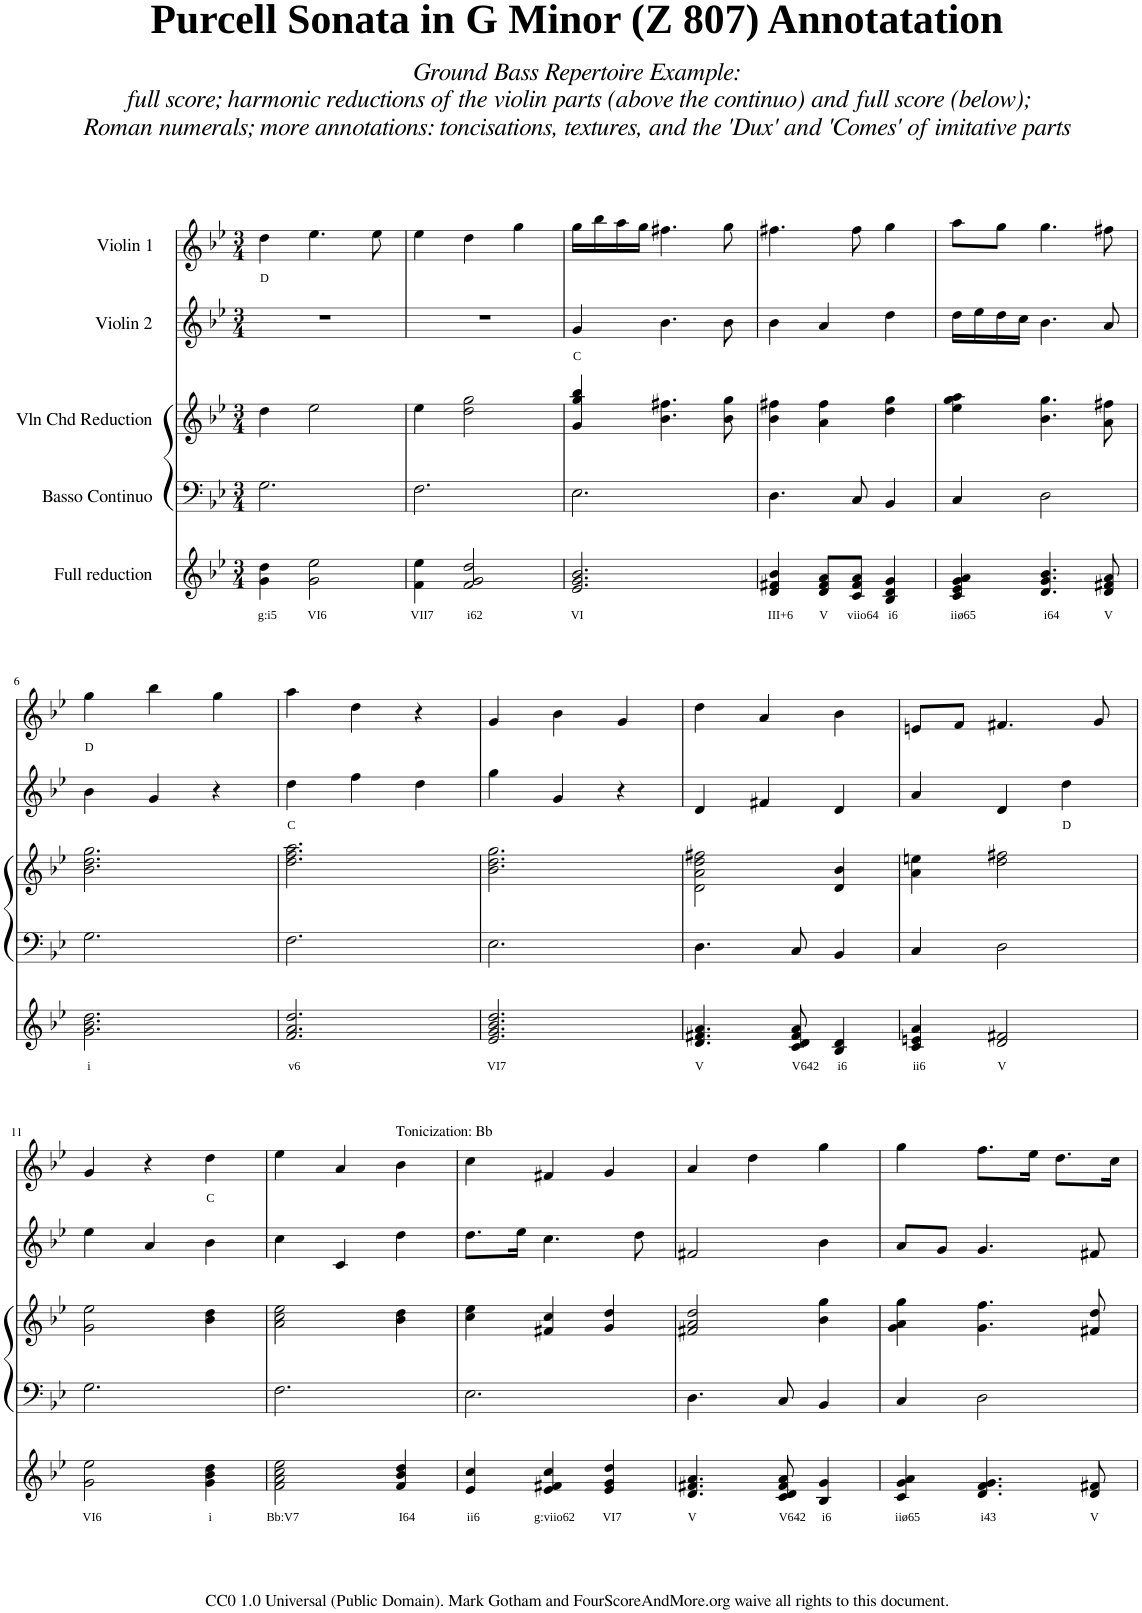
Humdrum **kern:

**kern	**text	**kern	**kern	**kern	**text	**kern	**text
*part5	*part5	*part4	*part3	*part2	*part2	*part1	*part1
*staff5	*staff5	*staff4	*staff3	*staff2	*staff2	*staff1	*staff1
*I"Full reduction	*	*I"Basso Continuo	*I"Vln Chd Reduction	*I"Violin 2	*	*I"Violin 1	*
*	*	*	*	*I'Vln	*	*I'Vln	*
*clefG2	*	*clefF4	*clefG2	*clefG2	*	*clefG2	*
*k[b-e-]	*	*k[b-e-]	*k[b-e-]	*k[b-e-]	*	*k[b-e-]	*
*M3/4	*	*M3/4	*M3/4	*M3/4	*	*M3/4	*
=1	=1	=1	=1	=1	=1	=1	=1
!	!LO:LY:b	!	!	!	!	!	!LO:LY:b
4g\ 4dd\	g:i5	2.G\	4dd\	2.r	.	4dd\	D
!	!LO:LY:b	!	!	!	!	!	!
2g\ 2ee-\	VI6	.	2ee-\	.	.	4.ee-\	.
.	.	.	.	.	.	8ee-\	.
=2	=2	=2	=2	=2	=2	=2	=2
!	!LO:LY:b	!	!	!	!	!	!
4f\ 4ee-\	VII7	2.F\	4ee-\	2.r	.	4ee-\	.
!	!LO:LY:b	!	!	!	!	!	!
2f/ 2g/ 2dd/	i62	.	2dd\ 2gg\	.	.	4dd\	.
.	.	.	.	.	.	4gg\	.
=3	=3	=3	=3	=3	=3	=3	=3
!	!LO:LY:b	!	!	!	!LO:LY:b	!	!
2.e-/ 2.g/ 2.b-/	VI	2.E-\	4g/ 4gg/ 4bb-/	4g/	C	16gg\LL	.
.	.	.	.	.	.	16bb-\	.
.	.	.	.	.	.	16aa\	.
.	.	.	.	.	.	16gg\JJ	.
.	.	.	4.b-\ 4.ff#X\	4.b-\	.	4.ff#X\	.
.	.	.	8b-\ 8gg\	8b-\	.	8gg\	.
=4	=4	=4	=4	=4	=4	=4	=4
!	!LO:LY:b	!	!	!	!	!	!
4d/ 4f#X/ 4b-/	III+6	4.D\	4b-\ 4ff#X\	4b-\	.	4.ff#X\	.
!	!LO:LY:b	!	!	!	!	!	!
8d/ 8f#/ 8a/L	V	.	4a\ 4ff#\	4a/	.	.	.
!	!LO:LY:b	!	!	!	!	!	!
8c/ 8f#/ 8a/J	viio64	8C/	.	.	.	8ff#\	.
!	!LO:LY:b	!	!	!	!	!	!
4B-/ 4d/ 4g/	i6	4BB-/	4dd\ 4gg\	4dd\	.	4gg\	.
=5	=5	=5	=5	=5	=5	=5	=5
!	!LO:LY:b	!	!	!	!	!	!
4c/ 4e-/ 4g/ 4a/	iiø65	4C/	4ee-\ 4gg\ 4aa\	16dd\LL	.	8aa\L	.
.	.	.	.	16ee-\	.	.	.
.	.	.	.	16dd\	.	8gg\J	.
.	.	.	.	16cc\JJ	.	.	.
!	!LO:LY:b	!	!	!	!	!	!
4.d/ 4.g/ 4.b-/	i64	2D\	4.b-\ 4.gg\	4.b-\	.	4.gg\	.
!	!LO:LY:b	!	!	!	!	!	!
8d/ 8f#X/ 8a/	V	.	8a\ 8ff#X\	8a/	.	8ff#X\	.
!!LO:LB:g=z
=6	=6	=6	=6	=6	=6	=6	=6
!	!LO:LY:b	!	!	!	!	!	!LO:LY:b
2.g\ 2.b-\ 2.dd\	i	2.G\	2.b-\ 2.dd\ 2.gg\	4b-\	.	4gg\	D
.	.	.	.	4g/	.	4bb-\	.
.	.	.	.	4r	.	4gg\	.
=7	=7	=7	=7	=7	=7	=7	=7
!	!LO:LY:b	!	!	!	!LO:LY:b	!	!
2.f/ 2.a/ 2.dd/	v6	2.F\	2.dd\ 2.ff\ 2.aa\	4dd\	C	4aa\	.
.	.	.	.	4ff\	.	4dd\	.
.	.	.	.	4dd\	.	4r	.
=8	=8	=8	=8	=8	=8	=8	=8
!	!LO:LY:b	!	!	!	!	!	!
2.e-/ 2.g/ 2.b-/ 2.dd/	VI7	2.E-\	2.b-\ 2.dd\ 2.gg\	4gg\	.	4g/	.
.	.	.	.	4g/	.	4b-\	.
.	.	.	.	4r	.	4g/	.
=9	=9	=9	=9	=9	=9	=9	=9
!	!LO:LY:b	!	!	!	!	!	!
4.d/ 4.f#X/ 4.a/	V	4.D\	2d\ 2a\ 2dd\ 2ff#X\	4d/	.	4dd\	.
.	.	.	.	4f#X/	.	4a/	.
!	!LO:LY:b	!	!	!	!	!	!
8c/ 8d/ 8f#/ 8a/	V642	8C/	.	.	.	.	.
!	!LO:LY:b	!	!	!	!	!	!
4B-/ 4d/	i6	4BB-/	4d/ 4b-/	4d/	.	4b-\	.
=10	=10	=10	=10	=10	=10	=10	=10
!	!LO:LY:b	!	!	!	!	!	!
4c/ 4en/ 4a/	ii6	4C/	4a\ 4een\	4a/	.	8en/L	.
.	.	.	.	.	.	8f/J	.
!	!LO:LY:b	!	!	!	!	!	!
2d/ 2f#X/	V	2D\	2dd\ 2ff#X\	4d/	.	4.f#X/	.
!	!	!	!	!	!LO:LY:b	!	!
.	.	.	.	4dd\	D	.	.
.	.	.	.	.	.	8g/	.
!!LO:LB:g=z
=11	=11	=11	=11	=11	=11	=11	=11
!	!LO:LY:b	!	!	!	!	!	!
2g\ 2ee-\	VI6	2.G\	2g\ 2ee-\	4ee-\	.	4g/	.
.	.	.	.	4a/	.	4r	.
!	!LO:LY:b	!	!	!	!	!	!LO:LY:b
4g\ 4b-\ 4dd\	i	.	4b-\ 4dd\	4b-\	.	4dd\	C
=12	=12	=12	=12	=12	=12	=12	=12
!	!LO:LY:b	!	!	!	!	!	!
2f\ 2a\ 2cc\ 2ee-\	Bb:V7	2.F\	2a\ 2cc\ 2ee-\	4cc\	.	4ee-\	.
.	.	.	.	4c/	.	4a/	.
!	!	!	!	!	!	!LO:TX:a:t=Tonicization&colon; Bb	!
!	!LO:LY:b	!	!	!	!	!	!
4f/ 4b-/ 4dd/	I64	.	4b-\ 4dd\	4dd\	.	4b-\	.
=13	=13	=13	=13	=13	=13	=13	=13
!	!LO:LY:b	!	!	!	!	!	!
4e-/ 4cc/	ii6	2.E-\	4cc\ 4ee-\	8.dd\L	.	4cc\	.
.	.	.	.	16ee-\Jk	.	.	.
!	!LO:LY:b	!	!	!	!	!	!
4e-/ 4f#X/ 4cc/	g:viio62	.	4f#X/ 4cc/	4.cc\	.	4f#X/	.
!	!LO:LY:b	!	!	!	!	!	!
4e-/ 4g/ 4dd/	VI7	.	4g/ 4dd/	.	.	4g/	.
.	.	.	.	8dd\	.	.	.
=14	=14	=14	=14	=14	=14	=14	=14
!	!LO:LY:b	!	!	!	!	!	!
4.d/ 4.f#X/ 4.a/	V	4.D\	2f#X/ 2a/ 2dd/	2f#X/	.	4a/	.
.	.	.	.	.	.	4dd\	.
!	!LO:LY:b	!	!	!	!	!	!
8c/ 8d/ 8f#/ 8a/	V642	8C/	.	.	.	.	.
!	!LO:LY:b	!	!	!	!	!	!
4B-/ 4g/	i6	4BB-/	4b-\ 4gg\	4b-\	.	4gg\	.
=15	=15	=15	=15	=15	=15	=15	=15
!	!LO:LY:b	!	!	!	!	!	!
4c/ 4g/ 4a/	iiø65	4C/	4g\ 4a\ 4gg\	8a/L	.	4gg\	.
.	.	.	.	8g/J	.	.	.
!	!LO:LY:b	!	!	!	!	!	!
4.d/ 4.f/ 4.g/	i43	2D\	4.g\ 4.ff\	4.g/	.	8.ff\L	.
.	.	.	.	.	.	16ee-\Jk	.
.	.	.	.	.	.	8.dd\L	.
!	!LO:LY:b	!	!	!	!	!	!
8d/ 8f#X/	V	.	8f#X/ 8dd/	8f#X/	.	.	.
.	.	.	.	.	.	16cc\Jk	.
=	=	=	=	=	=	=	=
*-	*-	*-	*-	*-	*-	*-	*-
